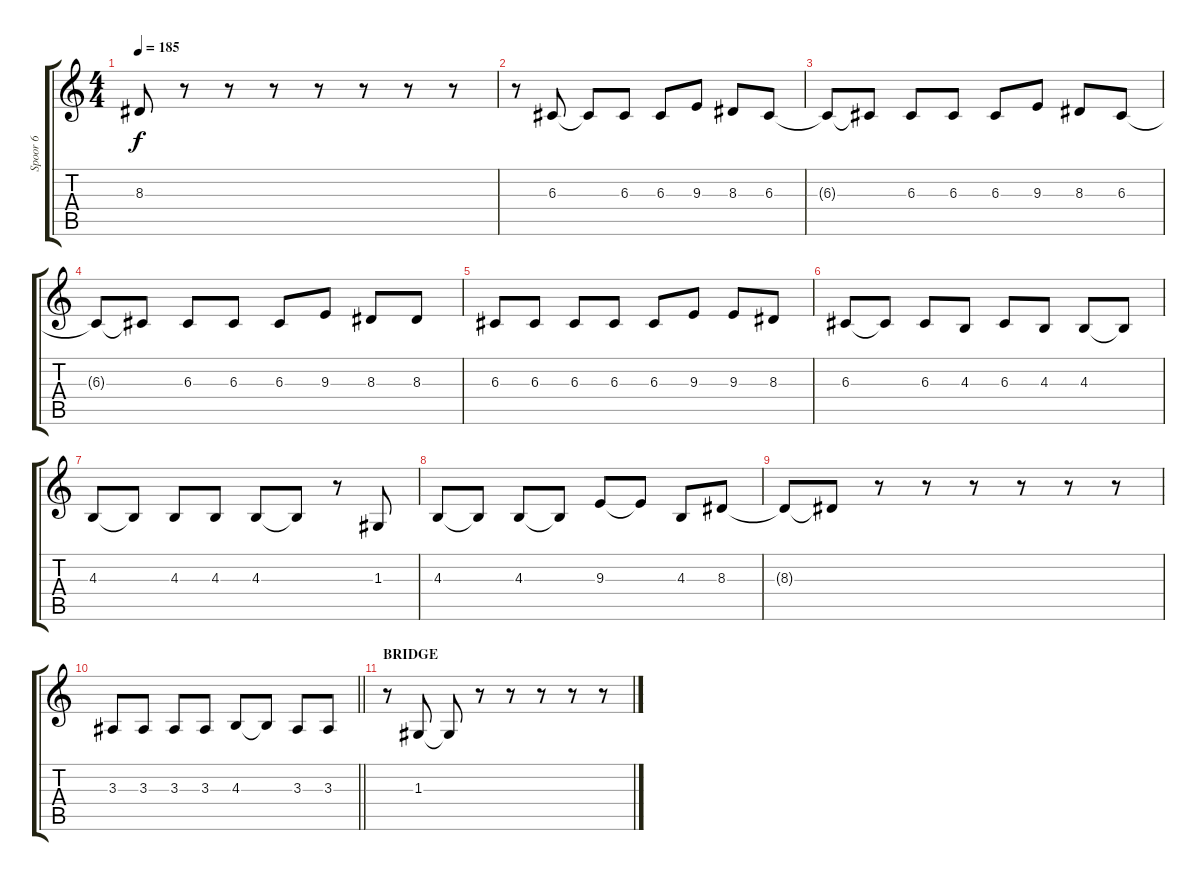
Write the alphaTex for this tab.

\track ("Spoor 6" "Spoor 6") {instrument altosax}
\staff {score tabs}
\tuning (E4 B3 G3 D3 A2 E2) {hide}
\ts (4 4)
\tempo 185
\clef g2
\ks c
8.3{t}.8{dy f} r.8 r.8 r.8 r.8 r.8 r.8 r.8 |
r.8 6.3.8 6.3{t}.8 6.3.8 6.3.8 9.3.8 8.3.8 6.3.8 |
6.3{t}.8 6.3{t}.8 6.3.8 6.3.8 6.3.8 9.3.8 8.3.8 6.3.8 |
6.3{t}.8 6.3{t}.8 6.3.8 6.3.8 6.3.8 9.3.8 8.3.8 8.3.8 |
6.3.8 6.3.8 6.3.8 6.3.8 6.3.8 9.3.8 9.3.8 8.3.8 |
6.3.8 6.3{t}.8 6.3.8 4.3.8 6.3.8 4.3.8 4.3.8 4.3{t}.8 |
4.3.8 4.3{t}.8 4.3.8 4.3.8 4.3.8 4.3{t}.8 r.8 1.3.8 |
4.3.8 4.3{t}.8 4.3.8 4.3{t}.8 9.3.8 9.3{t}.8 4.3.8 8.3.8 |
8.3{t}.8 8.3{t}.8 r.8 r.8 r.8 r.8 r.8 r.8 |
\barLineRight lightlight
3.3.8 3.3.8 3.3.8 3.3.8 4.3.8 4.3{t}.8 3.3.8 3.3.8 |
\section ("" "BRIDGE")
r.8 1.3.8 1.3{t}.8 r.8 r.8 r.8 r.8 r.8
